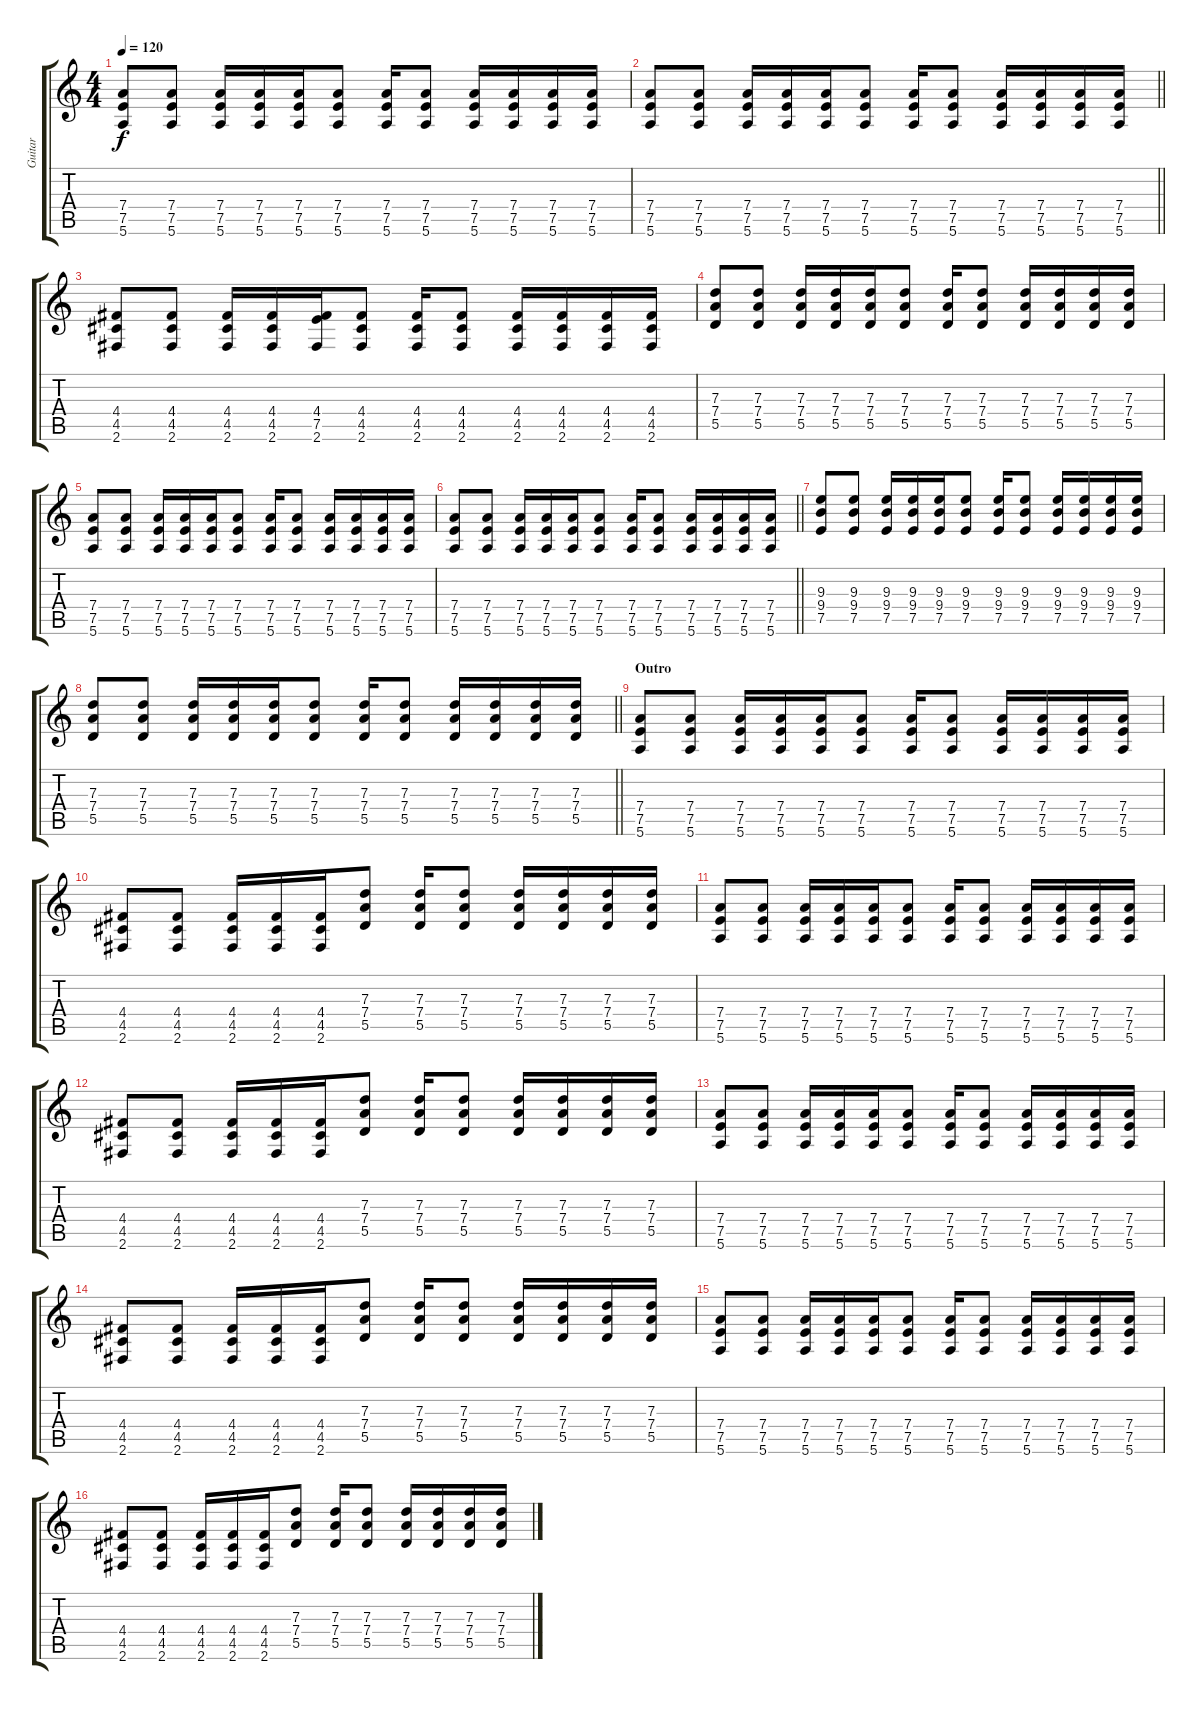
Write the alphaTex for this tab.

\track ("Guitar" "Guitar") {instrument acousticguitarsteel}
\staff {score tabs}
\tuning (E4 B3 G3 D3 A2 E2) {hide}
\ts (4 4)
\tempo 120
\clef g2
\ks c
(7.4 7.5 5.6).8{dy f} (7.4 7.5 5.6).8 (7.4 7.5 5.6).16 (7.4 7.5 5.6).16 (7.4 7.5 5.6).16 (7.4 7.5 5.6).8 (7.4 7.5 5.6).16 (7.4 7.5 5.6).8 (7.4 7.5 5.6).16 (7.4 7.5 5.6).16 (7.4 7.5 5.6).16 (7.4 7.5 5.6).16 |
\barLineRight lightlight
(7.4 7.5 5.6).8 (7.4 7.5 5.6).8 (7.4 7.5 5.6).16 (7.4 7.5 5.6).16 (7.4 7.5 5.6).16 (7.4 7.5 5.6).8 (7.4 7.5 5.6).16 (7.4 7.5 5.6).8 (7.4 7.5 5.6).16 (7.4 7.5 5.6).16 (7.4 7.5 5.6).16 (7.4 7.5 5.6).16 |
(4.4 4.5 2.6).8 (4.4 4.5 2.6).8 (4.4 4.5 2.6).16 (4.4 4.5 2.6).16 (4.4 7.5 2.6).16 (4.4 4.5 2.6).8 (4.4 4.5 2.6).16 (4.4 4.5 2.6).8 (4.4 4.5 2.6).16 (4.4 4.5 2.6).16 (4.4 4.5 2.6).16 (4.4 4.5 2.6).16 |
(7.3 7.4 5.5).8 (7.3 7.4 5.5).8 (7.3 7.4 5.5).16 (7.3 7.4 5.5).16 (7.3 7.4 5.5).16 (7.3 7.4 5.5).8 (7.3 7.4 5.5).16 (7.3 7.4 5.5).8 (7.3 7.4 5.5).16 (7.3 7.4 5.5).16 (7.3 7.4 5.5).16 (7.3 7.4 5.5).16 |
(7.4 7.5 5.6).8 (7.4 7.5 5.6).8 (7.4 7.5 5.6).16 (7.4 7.5 5.6).16 (7.4 7.5 5.6).16 (7.4 7.5 5.6).8 (7.4 7.5 5.6).16 (7.4 7.5 5.6).8 (7.4 7.5 5.6).16 (7.4 7.5 5.6).16 (7.4 7.5 5.6).16 (7.4 7.5 5.6).16 |
\barLineRight lightlight
(7.4 7.5 5.6).8 (7.4 7.5 5.6).8 (7.4 7.5 5.6).16 (7.4 7.5 5.6).16 (7.4 7.5 5.6).16 (7.4 7.5 5.6).8 (7.4 7.5 5.6).16 (7.4 7.5 5.6).8 (7.4 7.5 5.6).16 (7.4 7.5 5.6).16 (7.4 7.5 5.6).16 (7.4 7.5 5.6).16 |
(9.3 9.4 7.5).8 (9.3 9.4 7.5).8 (9.3 9.4 7.5).16 (9.3 9.4 7.5).16 (9.3 9.4 7.5).16 (9.3 9.4 7.5).8 (9.3 9.4 7.5).16 (9.3 9.4 7.5).8 (9.3 9.4 7.5).16 (9.3 9.4 7.5).16 (9.3 9.4 7.5).16 (9.3 9.4 7.5).16 |
\barLineRight lightlight
(7.3 7.4 5.5).8 (7.3 7.4 5.5).8 (7.3 7.4 5.5).16 (7.3 7.4 5.5).16 (7.3 7.4 5.5).16 (7.3 7.4 5.5).8 (7.3 7.4 5.5).16 (7.3 7.4 5.5).8 (7.3 7.4 5.5).16 (7.3 7.4 5.5).16 (7.3 7.4 5.5).16 (7.3 7.4 5.5).16 |
\section ("" "Outro")
(7.4 7.5 5.6).8 (7.4 7.5 5.6).8 (7.4 7.5 5.6).16 (7.4 7.5 5.6).16 (7.4 7.5 5.6).16 (7.4 7.5 5.6).8 (7.4 7.5 5.6).16 (7.4 7.5 5.6).8 (7.4 7.5 5.6).16 (7.4 7.5 5.6).16 (7.4 7.5 5.6).16 (7.4 7.5 5.6).16 |
(4.4 4.5 2.6).8 (4.4 4.5 2.6).8 (4.4 4.5 2.6).16 (4.4 4.5 2.6).16 (4.4 4.5 2.6).16 (7.3 7.4 5.5).8 (7.3 7.4 5.5).16 (7.3 7.4 5.5).8 (7.3 7.4 5.5).16 (7.3 7.4 5.5).16 (7.3 7.4 5.5).16 (7.3 7.4 5.5).16 |
(7.4 7.5 5.6).8 (7.4 7.5 5.6).8 (7.4 7.5 5.6).16 (7.4 7.5 5.6).16 (7.4 7.5 5.6).16 (7.4 7.5 5.6).8 (7.4 7.5 5.6).16 (7.4 7.5 5.6).8 (7.4 7.5 5.6).16 (7.4 7.5 5.6).16 (7.4 7.5 5.6).16 (7.4 7.5 5.6).16 |
(4.4 4.5 2.6).8 (4.4 4.5 2.6).8 (4.4 4.5 2.6).16 (4.4 4.5 2.6).16 (4.4 4.5 2.6).16 (7.3 7.4 5.5).8 (7.3 7.4 5.5).16 (7.3 7.4 5.5).8 (7.3 7.4 5.5).16 (7.3 7.4 5.5).16 (7.3 7.4 5.5).16 (7.3 7.4 5.5).16 |
(7.4 7.5 5.6).8 (7.4 7.5 5.6).8 (7.4 7.5 5.6).16 (7.4 7.5 5.6).16 (7.4 7.5 5.6).16 (7.4 7.5 5.6).8 (7.4 7.5 5.6).16 (7.4 7.5 5.6).8 (7.4 7.5 5.6).16 (7.4 7.5 5.6).16 (7.4 7.5 5.6).16 (7.4 7.5 5.6).16 |
(4.4 4.5 2.6).8 (4.4 4.5 2.6).8 (4.4 4.5 2.6).16 (4.4 4.5 2.6).16 (4.4 4.5 2.6).16 (7.3 7.4 5.5).8 (7.3 7.4 5.5).16 (7.3 7.4 5.5).8 (7.3 7.4 5.5).16 (7.3 7.4 5.5).16 (7.3 7.4 5.5).16 (7.3 7.4 5.5).16 |
(7.4 7.5 5.6).8 (7.4 7.5 5.6).8 (7.4 7.5 5.6).16 (7.4 7.5 5.6).16 (7.4 7.5 5.6).16 (7.4 7.5 5.6).8 (7.4 7.5 5.6).16 (7.4 7.5 5.6).8 (7.4 7.5 5.6).16 (7.4 7.5 5.6).16 (7.4 7.5 5.6).16 (7.4 7.5 5.6).16 |
(4.4 4.5 2.6).8 (4.4 4.5 2.6).8 (4.4 4.5 2.6).16 (4.4 4.5 2.6).16 (4.4 4.5 2.6).16 (7.3 7.4 5.5).8 (7.3 7.4 5.5).16 (7.3 7.4 5.5).8 (7.3 7.4 5.5).16 (7.3 7.4 5.5).16 (7.3 7.4 5.5).16 (7.3 7.4 5.5).16
